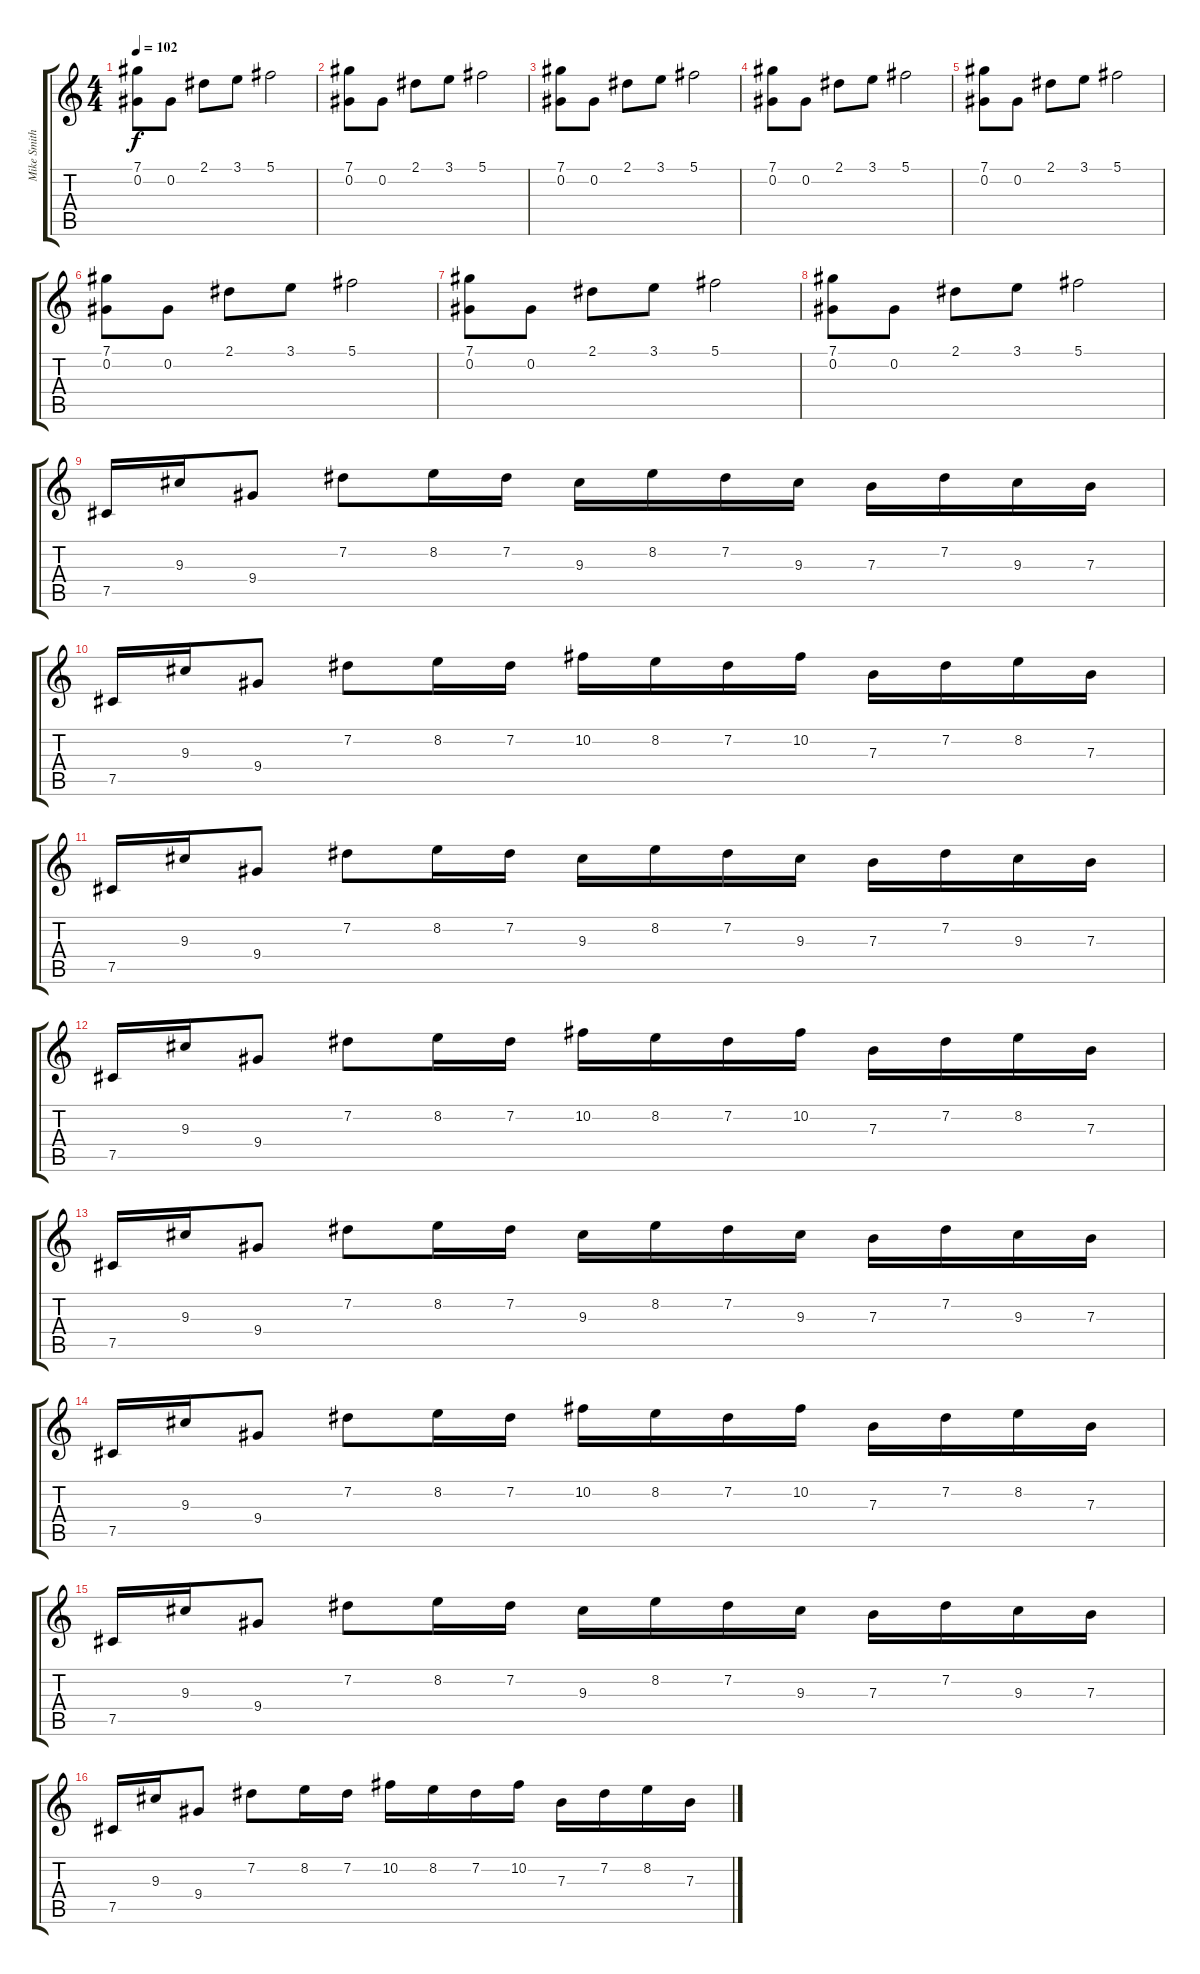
\track ("Mike Smith (1st Guitar)" "Mike Smith") {instrument distortionguitar}
\staff {score tabs}
\tuning (Db4 Ab3 E3 B2 Gb2 B1) {hide}
\ts (4 4)
\tempo 102
\clef g2
\ks c
(7.1 0.2).8{dy f instrument distortionguitar} 0.2.8 2.1.8 3.1.8 5.1.2 |
(7.1 0.2).8 0.2.8 2.1.8 3.1.8 5.1.2 |
(7.1 0.2).8 0.2.8 2.1.8 3.1.8 5.1.2 |
(7.1 0.2).8 0.2.8 2.1.8 3.1.8 5.1.2 |
(7.1 0.2).8 0.2.8 2.1.8 3.1.8 5.1.2 |
(7.1 0.2).8 0.2.8 2.1.8 3.1.8 5.1.2 |
(7.1 0.2).8 0.2.8 2.1.8 3.1.8 5.1.2 |
(7.1 0.2).8 0.2.8 2.1.8 3.1.8 5.1.2 |
7.5.16 9.3.16 9.4.8 7.2.8 8.2.16 7.2.16 9.3.16 8.2.16 7.2.16 9.3.16 7.3.16 7.2.16 9.3.16 7.3.16 |
7.5.16 9.3.16 9.4.8 7.2.8 8.2.16 7.2.16 10.2.16 8.2.16 7.2.16 10.2.16 7.3.16 7.2.16 8.2.16 7.3.16 |
7.5.16 9.3.16 9.4.8 7.2.8 8.2.16 7.2.16 9.3.16 8.2.16 7.2.16 9.3.16 7.3.16 7.2.16 9.3.16 7.3.16 |
7.5.16 9.3.16 9.4.8 7.2.8 8.2.16 7.2.16 10.2.16 8.2.16 7.2.16 10.2.16 7.3.16 7.2.16 8.2.16 7.3.16 |
7.5.16 9.3.16 9.4.8 7.2.8 8.2.16 7.2.16 9.3.16 8.2.16 7.2.16 9.3.16 7.3.16 7.2.16 9.3.16 7.3.16 |
7.5.16 9.3.16 9.4.8 7.2.8 8.2.16 7.2.16 10.2.16 8.2.16 7.2.16 10.2.16 7.3.16 7.2.16 8.2.16 7.3.16 |
7.5.16 9.3.16 9.4.8 7.2.8 8.2.16 7.2.16 9.3.16 8.2.16 7.2.16 9.3.16 7.3.16 7.2.16 9.3.16 7.3.16 |
7.5.16 9.3.16 9.4.8 7.2.8 8.2.16 7.2.16 10.2.16 8.2.16 7.2.16 10.2.16 7.3.16 7.2.16 8.2.16 7.3.16
